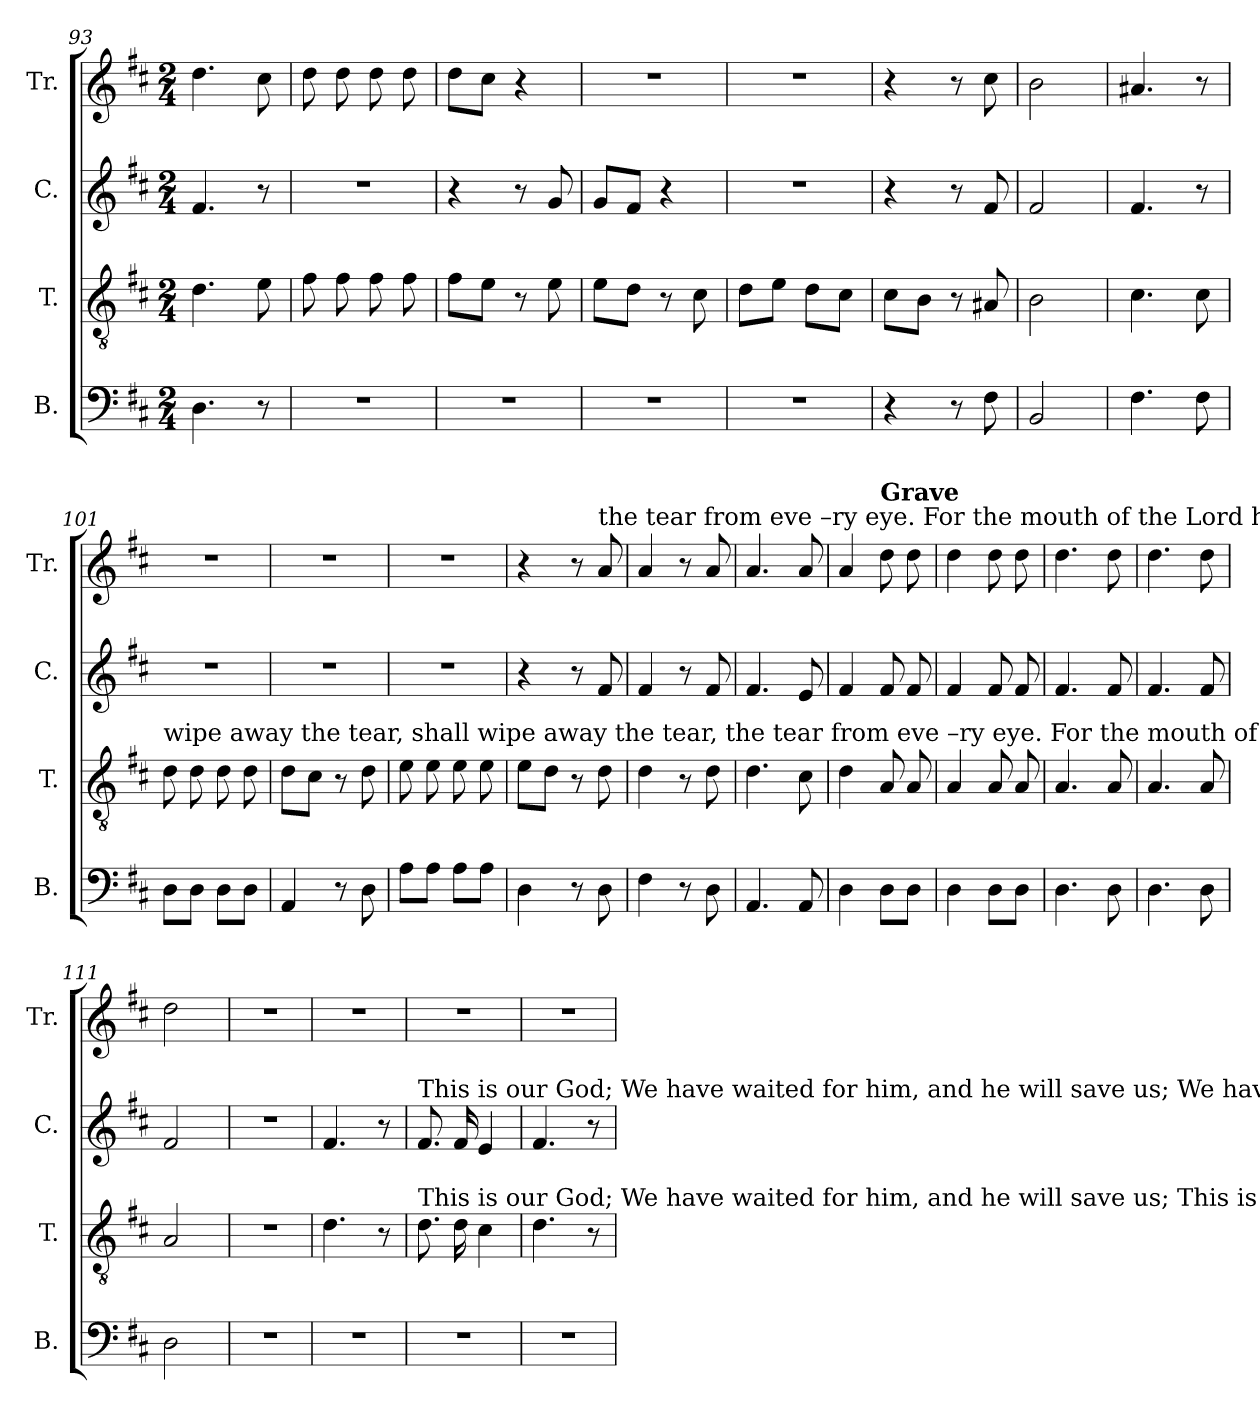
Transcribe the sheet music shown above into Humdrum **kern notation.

**kern	**kern	**kern	**kern
*part4	*part3	*part2	*part1
*staff4	*staff3	*staff2	*staff1
*I"B.	*I"T.	*I"C.	*I"Tr.
*I'B.	*I'T.	*I'C.	*I'Tr.
*clefF4	*clefGv2	*clefG2	*clefG2
*k[f#c#]	*k[f#c#]	*k[f#c#]	*k[f#c#]
*M2/4	*M2/4	*M2/4	*M2/4
=93	=93	=93	=93
4.D\	4.d\	4.f#/	4.dd\
8r	8e\	8r	8cc#\
=94	=94	=94	=94
2r	8f#\	2r	8dd\
.	8f#\	.	8dd\
.	8f#\	.	8dd\
.	8f#\	.	8dd\
=95	=95	=95	=95
2r	8f#\L	4r	8dd\L
.	8e\J	.	8cc#\J
.	8r	8r	4r
.	8e\	8g/	.
=96	=96	=96	=96
2r	8e\L	8g/L	2r
.	8d\J	8f#/J	.
.	8r	4r	.
.	8c#\	.	.
=97	=97	=97	=97
2r	8d\L	2r	2r
.	8e\J	.	.
.	8d\L	.	.
.	8c#\J	.	.
=98	=98	=98	=98
4r	8c#\L	4r	4r
.	8B\J	.	.
8r	8r	8r	8r
8F#\	8A#X/	8f#/	8cc#\
=99	=99	=99	=99
2BB/	2B\	2f#/	2b\
=100	=100	=100	=100
4.F#\	4.c#\	4.f#/	4.a#X/
8F#\	8c#\	8r	8r
=101	=101	=101	=101
!	!LO:TX:a:t=wipe away the tear,   shall wipe away the tear,     the  tear   from  eve –ry  eye.  For the mouth of the Lord has  spoken    it!           Lo!	!	!
8D\L	8d\	2r	2r
8D\J	8d\	.	.
8D\L	8d\	.	.
8D\J	8d\	.	.
=102	=102	=102	=102
4AA/	8d\L	2r	2r
.	8c#\J	.	.
8r	8r	.	.
8D\	8d\	.	.
=103	=103	=103	=103
8A\L	8e\	2r	2r
8A\J	8e\	.	.
8A\L	8e\	.	.
8A\J	8e\	.	.
=104	=104	=104	=104
4D\	8e\L	4r	4r
.	8d\J	.	.
8r	8r	8r	8r
!	!	!	!LO:TX:a:t=the  tear   from  eve –ry  eye.  For the mouth of the Lord has  spoken    it!
8D\	8d\	8f#/	8a/
=105	=105	=105	=105
4F#\	4d\	4f#/	4a/
8r	8r	8r	8r
8D\	8d\	8f#/	8a/
=106	=106	=106	=106
4.AA/	4.d\	4.f#/	4.a/
8AA/	8c#\	8e/	8a/
=107	=107	=107	=107
4D\	4d\	4f#/	4a/
!	!	!	!LO:TX:a:B:t=Grave
8D\L	8A/	8f#/	8dd\
8D\J	8A/	8f#/	8dd\
=108	=108	=108	=108
4D\	4A/	4f#/	4dd\
8D\L	8A/	8f#/	8dd\
8D\J	8A/	8f#/	8dd\
=109	=109	=109	=109
4.D\	4.A/	4.f#/	4.dd\
8D\	8A/	8f#/	8dd\
=110	=110	=110	=110
4.D\	4.A/	4.f#/	4.dd\
8D\	8A/	8f#/	8dd\
=111	=111	=111	=111
2D\	2A/	2f#/	2dd\
=112	=112	=112	=112
2r	2r	2r	2r
=113	=113	=113	=113
2r	4.d\	4.f#/	2r
.	8r	8r	.
=114	=114	=114	=114
!	!	!LO:TX:a:t=This is our God;         We  have  waited   for  him,  and  he            will  save  us;                                          We  have  waited   for   him,	!
!	!LO:TX:a:t=This is our God;         We  have  waited   for  him,  and  he            will  save  us;      This  is   the  Lord;    We  have  waited   for   him,	!	!
2r	8.d\	8.f#/	2r
.	16d\	16f#/	.
.	4c#\	4e/	.
=115	=115	=115	=115
2r	4.d\	4.f#/	2r
.	8r	8r	.
=	=	=	=
*-	*-	*-	*-
